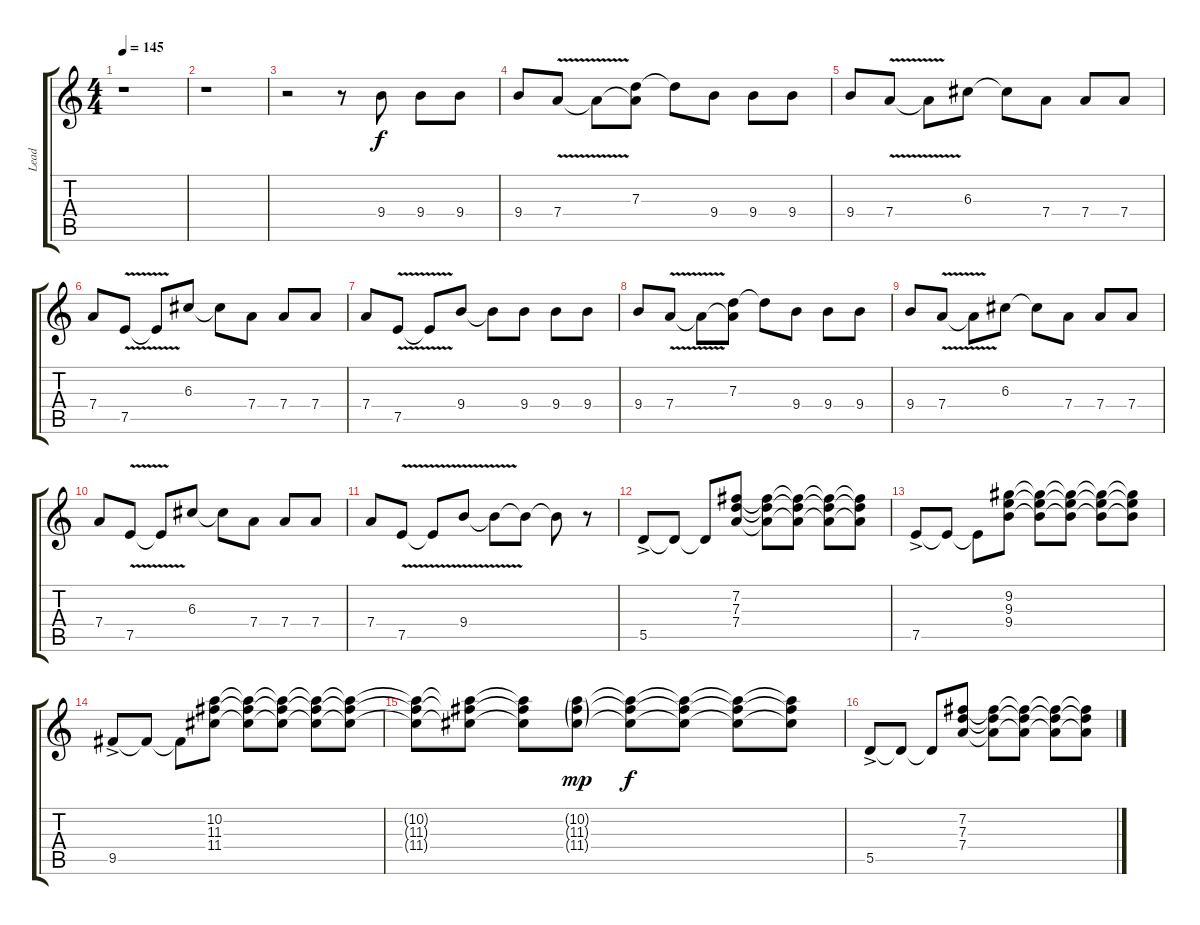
\track ("Lead" "Lead") {instrument overdrivenguitar}
\staff {score tabs}
\tuning (E4 B3 G3 D3 A2 E2) {hide}
\ts (4 4)
\tempo 145
\clef g2
\ks c
r.1{dy f} |
r.1 |
r.2 r.8 9.4.8 9.4.8 9.4.8 |
9.4.8 7.4{v}.8 7.4{t}.8 (7.3 7.4{t}).8 7.3{t}.8 9.4.8 9.4.8 9.4.8 |
9.4.8 7.4{v}.8 7.4{t}.8 6.3.8 6.3{t}.8 7.4.8 7.4.8 7.4.8 |
7.4.8 7.5{v}.8 7.5{t}.8 6.3.8 6.3{t}.8 7.4.8 7.4.8 7.4.8 |
7.4.8 7.5{v}.8 7.5{t}.8 9.4.8 9.4{t}.8 9.4.8 9.4.8 9.4.8 |
9.4.8 7.4{v}.8 7.4{t}.8 (7.3 7.4{t}).8 7.3{t}.8 9.4.8 9.4.8 9.4.8 |
9.4.8 7.4{v}.8 7.4{t}.8 6.3.8 6.3{t}.8 7.4.8 7.4.8 7.4.8 |
7.4.8 7.5{v}.8 7.5{t}.8 6.3.8 6.3{t}.8 7.4.8 7.4.8 7.4.8 |
7.4.8 7.5{v}.8 7.5{t}.8 9.4{v}.8 9.4{t}.8 9.4{t}.8 9.4{t}.8 r.8 |
5.5{ac}.8 5.5{t}.8 5.5{t}.8 (7.2 7.3 7.4).8 (7.2{t} 7.3{t} 7.4{t}).8 (7.2{t} 7.3{t} 7.4{t}).8 (7.2{t} 7.3{t} 7.4{t}).8 (7.2{t} 7.3{t} 7.4{t}).8 |
7.5{ac}.8 7.5{t}.8 7.5{t}.8 (9.2 9.3 9.4).8 (9.2{t} 9.3{t} 9.4{t}).8 (9.2{t} 9.3{t} 9.4{t}).8 (9.2{t} 9.3{t} 9.4{t}).8 (9.2{t} 9.3{t} 9.4{t}).8 |
9.5{ac}.8 9.5{t}.8 9.5{t}.8 (10.2 11.3 11.4).8 (10.2{t} 11.3{t} 11.4{t}).8 (10.2{t} 11.3{t} 11.4{t}).8 (10.2{t} 11.3{t} 11.4{t}).8 (10.2{t} 11.3{t} 11.4{t}).8 |
(10.2{t} 11.3{t} 11.4{t}).8 (10.2{t} 11.3{t} 11.4{t}).8 (10.2{t} 11.3{t} 11.4{t}).8 (10.2{g} 11.3{g} 11.4{g}).8{dy mp} (10.2{t} 11.3{t} 11.4{t}).8{dy f} (10.2{t} 11.3{t} 11.4{t}).8 (10.2{t} 11.3{t} 11.4{t}).8 (10.2{t} 11.3{t} 11.4{t}).8 |
5.5{ac}.8 5.5{t}.8 5.5{t}.8 (7.2 7.3 7.4).8 (7.2{t} 7.3{t} 7.4{t}).8 (7.2{t} 7.3{t} 7.4{t}).8 (7.2{t} 7.3{t} 7.4{t}).8 (7.2{t} 7.3{t} 7.4{t}).8
